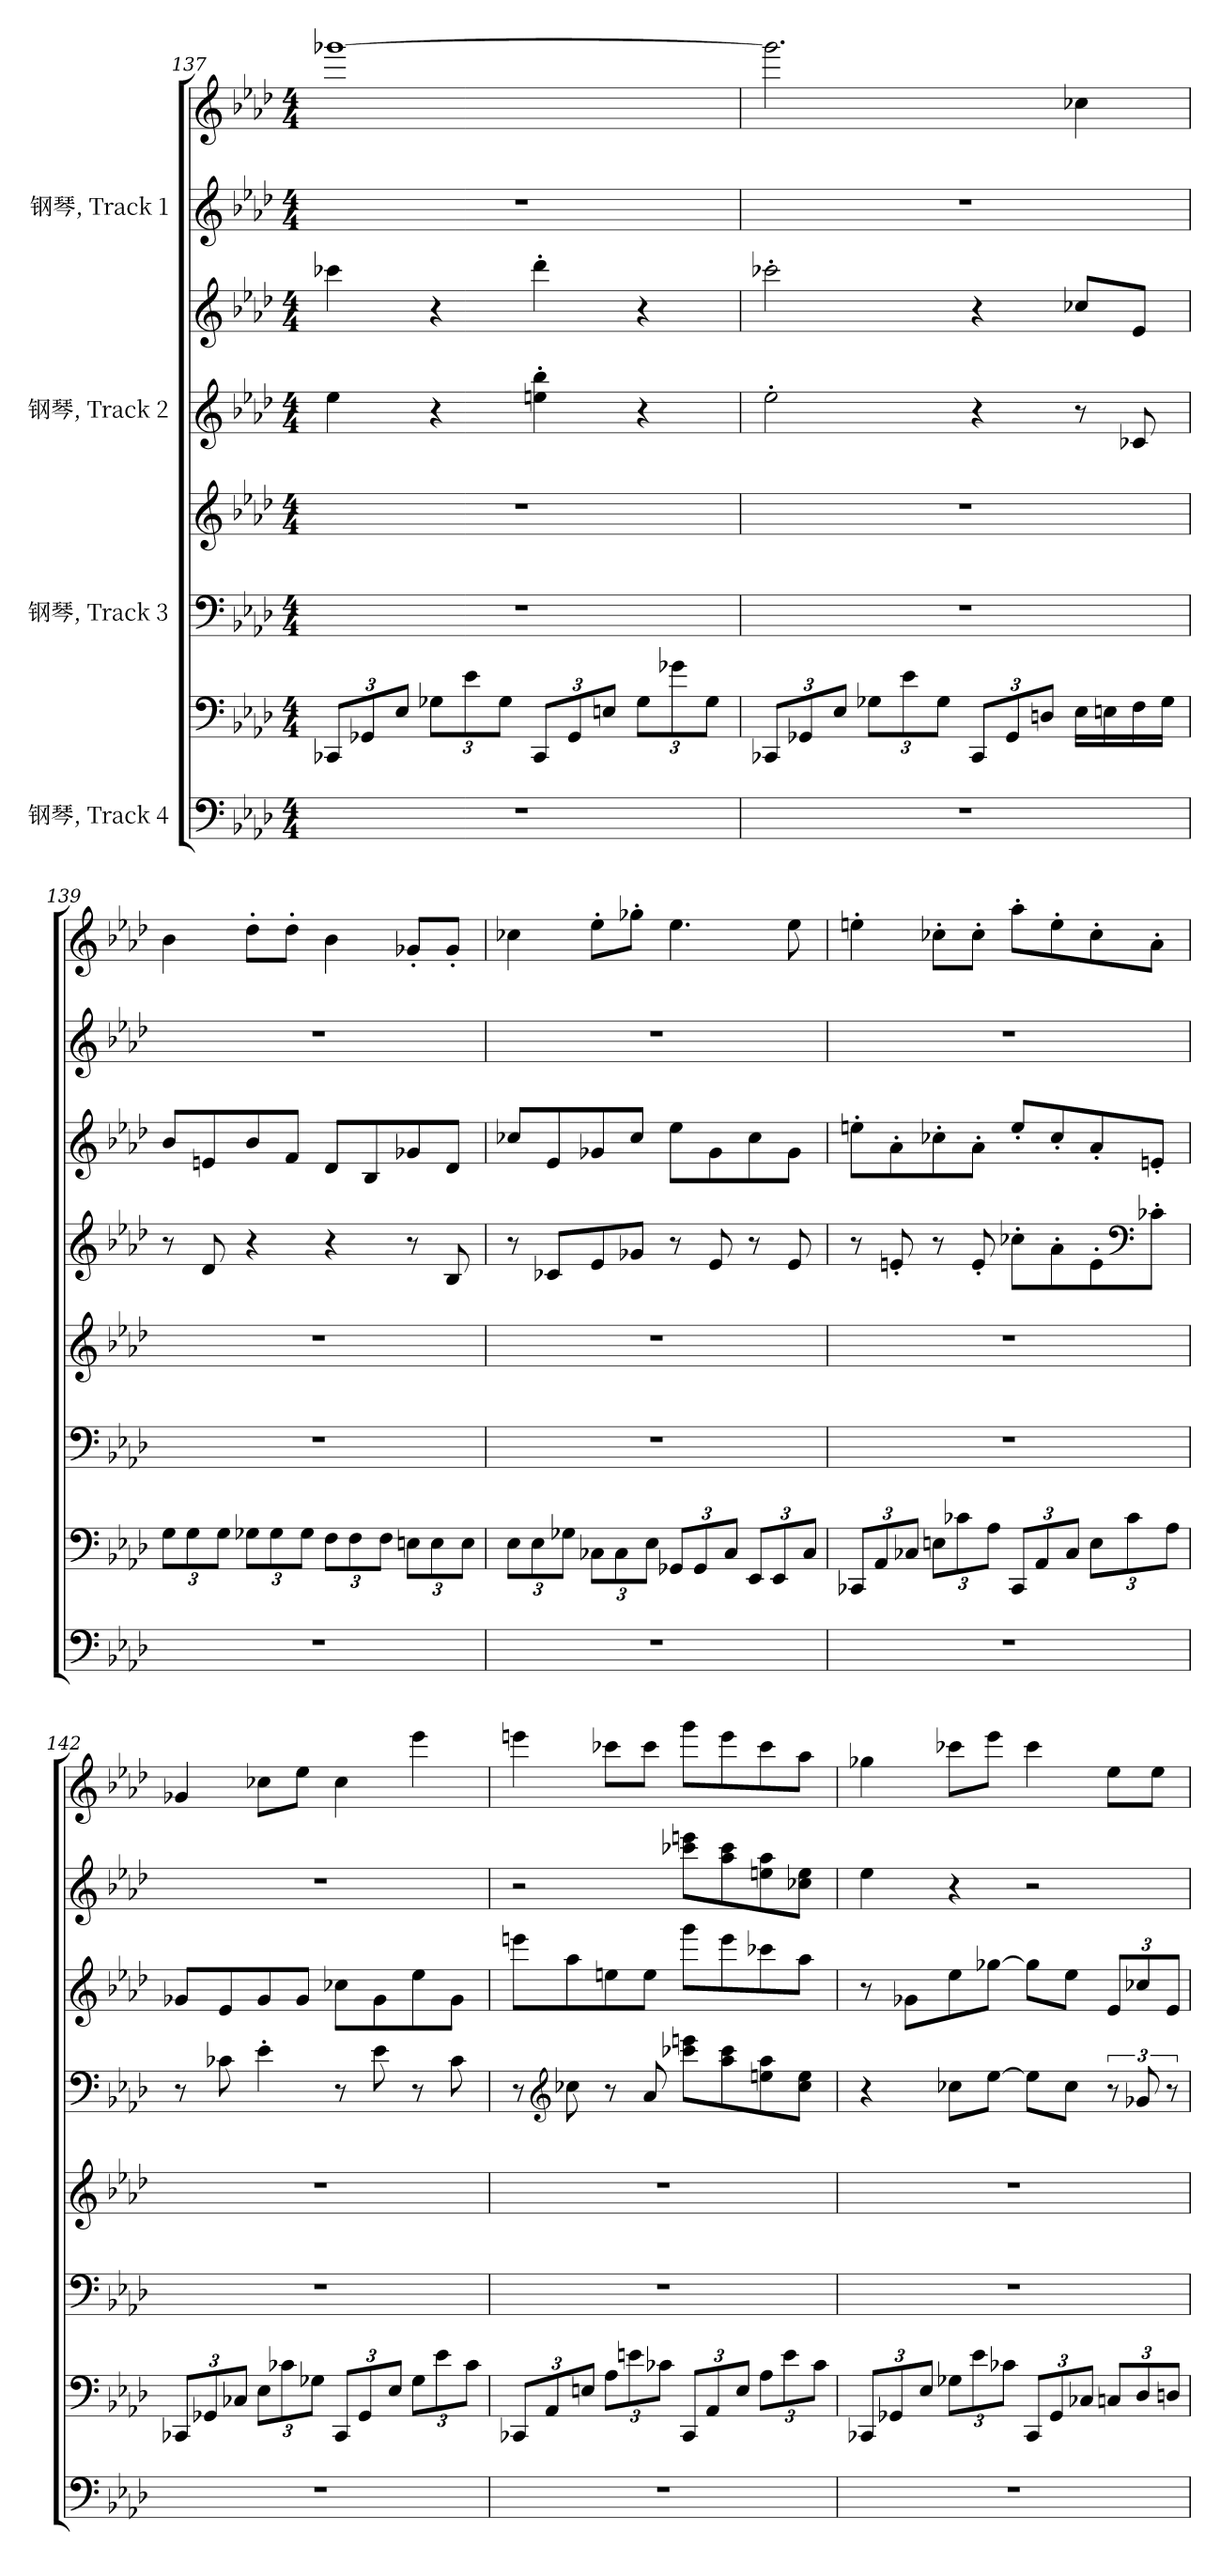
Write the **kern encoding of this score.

**kern	**kern	**kern	**kern	**kern	**kern	**kern	**kern
*part4	*part4	*part3	*part3	*part2	*part2	*part1	*part1
*staff8	*staff7	*staff6	*staff5	*staff4	*staff3	*staff2	*staff1
*I"钢琴, Track 4	*	*I"钢琴, Track 3	*	*I"钢琴, Track 2	*	*I"钢琴, Track 1	*
!!LO:PB:g=z
*clefF4	*clefF4	*clefF4	*clefG2	*clefG2	*clefG2	*clefG2	*clefG2
*k[b-e-a-d-]	*k[b-e-a-d-]	*k[b-e-a-d-]	*k[b-e-a-d-]	*k[b-e-a-d-]	*k[b-e-a-d-]	*k[b-e-a-d-]	*k[b-e-a-d-]
*M4/4	*M4/4	*M4/4	*M4/4	*M4/4	*M4/4	*M4/4	*M4/4
*	*Xbrackettup	*	*	*	*	*	*
=137	=137	=137	=137	=137	=137	=137	=137
1r	12CC-X/L	1r	1r	4ee-\	4ccc-X\	1r	[1ggg-X
.	12GG-X/	.	.	.	.	.	.
.	12E-/J	.	.	.	.	.	.
.	12G-X\L	.	.	4r	4r	.	.
.	12e-\	.	.	.	.	.	.
.	12G-\J	.	.	.	.	.	.
.	12CC-/L	.	.	4een\' 4bb-\'	4ddd-'\	.	.
.	12GG-/	.	.	.	.	.	.
.	12En/J	.	.	.	.	.	.
.	12G-\L	.	.	4r	4r	.	.
.	12g-X\	.	.	.	.	.	.
.	12G-\J	.	.	.	.	.	.
=138	=138	=138	=138	=138	=138	=138	=138
1r	12CC-X/L	1r	1r	2ee-'\	2ccc-X'\	1r	2.ggg-\]
.	12GG-X/	.	.	.	.	.	.
.	12E-/J	.	.	.	.	.	.
.	12G-X\L	.	.	.	.	.	.
.	12e-\	.	.	.	.	.	.
.	12G-\J	.	.	.	.	.	.
.	12CC-/L	.	.	4r	4r	.	.
.	12GG-/	.	.	.	.	.	.
.	12Dn/J	.	.	.	.	.	.
.	16E-\LL	.	.	8r	8cc-X/L	.	4cc-X\
.	16En\	.	.	.	.	.	.
.	16F\	.	.	8c-X/	8e-/J	.	.
.	16G-\JJ	.	.	.	.	.	.
!!LO:PB:g=z
=139	=139	=139	=139	=139	=139	=139	=139
1r	12G\L	1r	1r	8r	8b-/L	1r	4b-\
.	12G\	.	.	.	.	.	.
.	.	.	.	8d-/	8en/	.	.
.	12G\J	.	.	.	.	.	.
.	12G-X\L	.	.	4r	8b-/	.	8dd-'\L
.	12G-\	.	.	.	.	.	.
.	.	.	.	.	8f/J	.	8dd-'\J
.	12G-\J	.	.	.	.	.	.
.	12F\L	.	.	4r	8d-/L	.	4b-\
.	12F\	.	.	.	.	.	.
.	.	.	.	.	8B-/	.	.
.	12F\J	.	.	.	.	.	.
.	12En\L	.	.	8r	8g-X/	.	8g-X'/L
.	12E\	.	.	.	.	.	.
.	.	.	.	8B-/	8d-/J	.	8g-'/J
.	12E\J	.	.	.	.	.	.
=140	=140	=140	=140	=140	=140	=140	=140
1r	12E-\L	1r	1r	8r	8cc-X/L	1r	4cc-X\
.	12E-\	.	.	.	.	.	.
.	.	.	.	8c-X/L	8e-/	.	.
.	12G-X\J	.	.	.	.	.	.
.	12C-X\L	.	.	8e-/	8g-X/	.	8ee-'\L
.	12C-\	.	.	.	.	.	.
.	.	.	.	8g-X/J	8cc-/J	.	8gg-X'\J
.	12E-\J	.	.	.	.	.	.
.	12GG-X/L	.	.	8r	8ee-\L	.	4.ee-\
.	12GG-/	.	.	.	.	.	.
.	.	.	.	8e-/	8g-\	.	.
.	12C-/J	.	.	.	.	.	.
.	12EE-/L	.	.	8r	8cc-\	.	.
.	12EE-/	.	.	.	.	.	.
.	.	.	.	8e-/	8g-\J	.	8ee-\
.	12C-/J	.	.	.	.	.	.
!!LO:PB:g=z
=141	=141	=141	=141	=141	=141	=141	=141
1r	12CC-X/L	1r	1r	8r	8een'\L	1r	4een'\
.	12AA-/	.	.	.	.	.	.
.	.	.	.	8en'/	8a-'\	.	.
.	12C-X/J	.	.	.	.	.	.
.	12En\L	.	.	8r	8cc-X'\	.	8cc-X'\L
.	12c-X\	.	.	.	.	.	.
.	.	.	.	8e'/	8a-'\J	.	8cc-'\J
.	12A-\J	.	.	.	.	.	.
.	12CC-/L	.	.	8cc-X'\L	8ee'/L	.	8aa-'\L
.	12AA-/	.	.	.	.	.	.
.	.	.	.	8a-'\	8cc-'/	.	8ee'\
.	12C-/J	.	.	.	.	.	.
.	12E\L	.	.	8e'\	8a-'/	.	8cc-'\
.	12c-\	.	.	.	.	.	.
*	*	*	*	*clefF4	*	*	*
.	.	.	.	8c-X'\J	8en'/J	.	8a-'\J
.	12A-\J	.	.	.	.	.	.
=142	=142	=142	=142	=142	=142	=142	=142
1r	12CC-X/L	1r	1r	8r	8g-X/L	1r	4g-X/
.	12GG-X/	.	.	.	.	.	.
.	.	.	.	8c-X\	8e-/	.	.
.	12C-X/J	.	.	.	.	.	.
.	12E-\L	.	.	4e-'\	8g-/	.	8cc-X\L
.	12c-X\	.	.	.	.	.	.
.	.	.	.	.	8g-/J	.	8ee-\J
.	12G-X\J	.	.	.	.	.	.
.	12CC-/L	.	.	8r	8cc-X\L	.	4cc-\
.	12GG-/	.	.	.	.	.	.
.	.	.	.	8e-\	8g-\	.	.
.	12E-/J	.	.	.	.	.	.
.	12G-\L	.	.	8r	8ee-\	.	4eee-\
.	12e-\	.	.	.	.	.	.
.	.	.	.	8c-\	8g-\J	.	.
.	12c-\J	.	.	.	.	.	.
!!LO:PB:g=z
=143	=143	=143	=143	=143	=143	=143	=143
1r	12CC-X/L	1r	1r	8r	8eeen\L	2r	4eeen\
.	12AA-/	.	.	.	.	.	.
*	*	*	*	*clefG2	*	*	*
.	.	.	.	8cc-X\	8aa-\	.	.
.	12En/J	.	.	.	.	.	.
.	12A-\L	.	.	8r	8een\	.	8ccc-X\L
.	12en\	.	.	.	.	.	.
.	.	.	.	8a-/	8ee\J	.	8ccc-\J
.	12c-X\J	.	.	.	.	.	.
.	12CC-/L	.	.	8ccc-X\ 8eeen\L	8ggg\L	8ccc-X\ 8eeen\L	8ggg\L
.	12AA-/	.	.	.	.	.	.
.	.	.	.	8aa-\ 8ccc-\	8eee\	8aa-\ 8ccc-\	8eee\
.	12E/J	.	.	.	.	.	.
.	12A-\L	.	.	8een\ 8aa-\	8ccc-X\	8een\ 8aa-\	8ccc-\
.	12e\	.	.	.	.	.	.
.	.	.	.	8cc-\ 8ee\J	8aa-\J	8cc-X\ 8ee\J	8aa-\J
.	12c-\J	.	.	.	.	.	.
=144	=144	=144	=144	=144	=144	=144	=144
1r	12CC-X/L	1r	1r	4r	8r	4ee-\	4gg-X\
.	12GG-X/	.	.	.	.	.	.
.	.	.	.	.	8g-X\L	.	.
.	12E-/J	.	.	.	.	.	.
.	12G-X\L	.	.	8cc-X\L	8ee-\	4r	8ccc-X\L
.	12e-\	.	.	.	.	.	.
.	.	.	.	[8ee-\J	[8gg-X\J	.	8eee-\J
.	12c-X\J	.	.	.	.	.	.
.	12CC-/L	.	.	8ee-\L]	8gg-\L]	2r	4ccc-\
.	12GG-/	.	.	.	.	.	.
.	.	.	.	8cc-\J	8ee-\J	.	.
.	12C-X/J	.	.	.	.	.	.
*	*	*	*	*	*Xbrackettup	*	*
.	12Cn/L	.	.	12r	12e-/L	.	8ee-\L
.	12D-/	.	.	12g-X/	12cc-X/	.	.
.	.	.	.	.	.	.	8ee-\J
.	12Dn/J	.	.	12r	12e-/J	.	.
=	=	=	=	=	=	=	=
*-	*-	*-	*-	*-	*-	*-	*-
